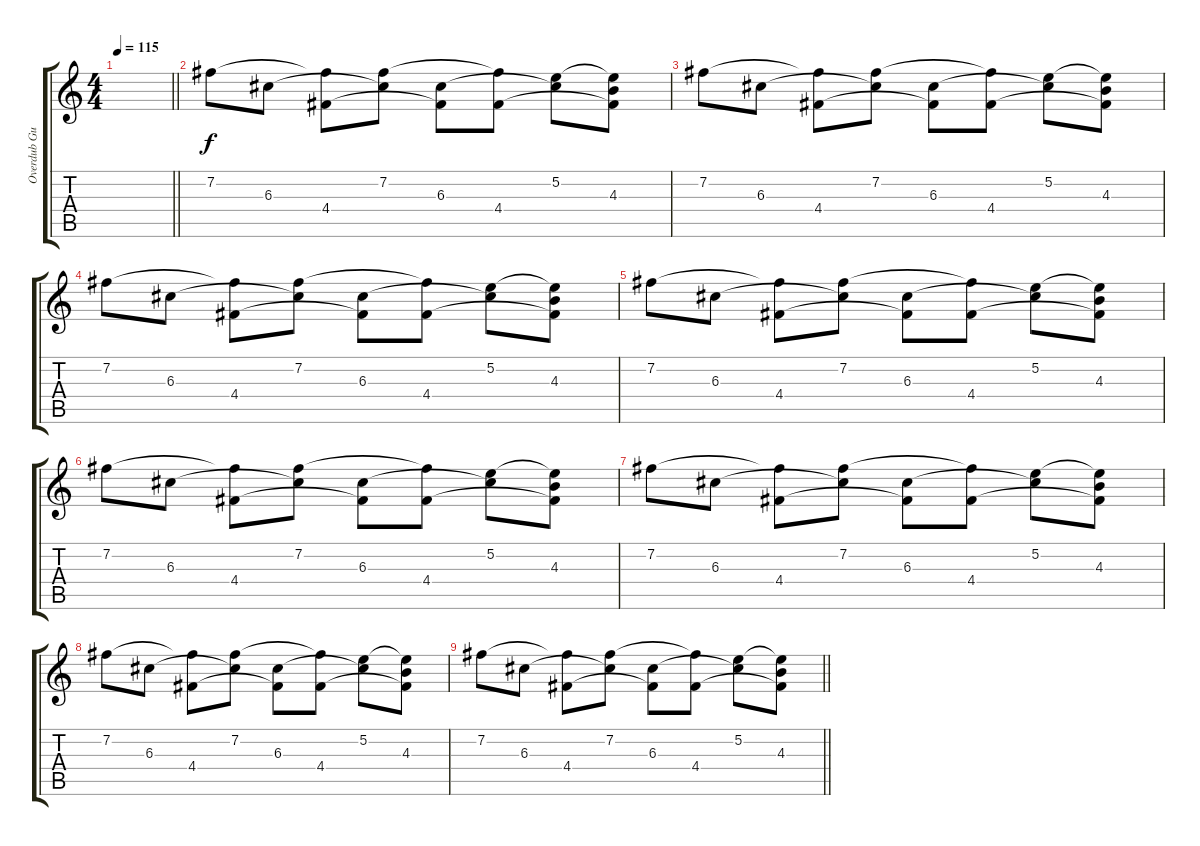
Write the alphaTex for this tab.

\track ("Overdub Guitar" "Overdub Gu") {instrument overdrivenguitar}
\staff {score tabs}
\tuning (E4 B3 G3 D3 A2 E2) {hide}
\ts (4 4)
\tempo 115
\clef g2
\barLineRight lightlight
\ks c
|
7.2.8 6.3.8 (7.2{t} 4.4).8 (7.2 6.3{t}).8 (6.3 4.4{t}).8 (7.2{t} 4.4).8 (5.2 6.3{t}).8 (5.2{t} 4.3 4.4{t}).8 |
7.2.8 6.3.8 (7.2{t} 4.4).8 (7.2 6.3{t}).8 (6.3 4.4{t}).8 (7.2{t} 4.4).8 (5.2 6.3{t}).8 (5.2{t} 4.3 4.4{t}).8 |
7.2.8 6.3.8 (7.2{t} 4.4).8 (7.2 6.3{t}).8 (6.3 4.4{t}).8 (7.2{t} 4.4).8 (5.2 6.3{t}).8 (5.2{t} 4.3 4.4{t}).8 |
7.2.8 6.3.8 (7.2{t} 4.4).8 (7.2 6.3{t}).8 (6.3 4.4{t}).8 (7.2{t} 4.4).8 (5.2 6.3{t}).8 (5.2{t} 4.3 4.4{t}).8 |
7.2.8 6.3.8 (7.2{t} 4.4).8 (7.2 6.3{t}).8 (6.3 4.4{t}).8 (7.2{t} 4.4).8 (5.2 6.3{t}).8 (5.2{t} 4.3 4.4{t}).8 |
7.2.8 6.3.8 (7.2{t} 4.4).8 (7.2 6.3{t}).8 (6.3 4.4{t}).8 (7.2{t} 4.4).8 (5.2 6.3{t}).8 (5.2{t} 4.3 4.4{t}).8 |
7.2.8 6.3.8 (7.2{t} 4.4).8 (7.2 6.3{t}).8 (6.3 4.4{t}).8 (7.2{t} 4.4).8 (5.2 6.3{t}).8 (5.2{t} 4.3 4.4{t}).8 |
\barLineRight lightlight
7.2.8 6.3.8 (7.2{t} 4.4).8 (7.2 6.3{t}).8 (6.3 4.4{t}).8 (7.2{t} 4.4).8 (5.2 6.3{t}).8 (5.2{t} 4.3 4.4{t}).8
